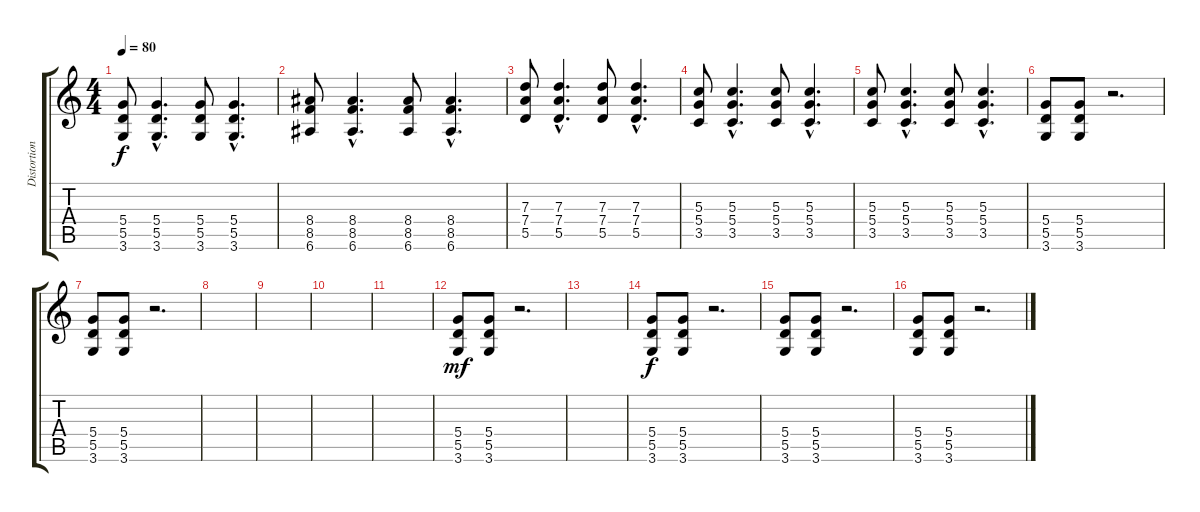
\track ("Distortion" "Distortion") {instrument distortionguitar}
\staff {score tabs}
\tuning (E4 B3 G3 D3 A2 E2) {hide}
\ts (4 4)
\tempo 80
\clef g2
\ks c
(5.4 5.5 3.6).8{dy f instrument overdrivenguitar} (5.4 5.5{hac} 3.6{hac}).4{d} (5.4 5.5 3.6).8 (5.4{hac} 5.5{hac} 3.6{hac}).4{d} |
(8.4 8.5 6.6).8 (8.4{hac} 8.5{hac} 6.6{hac}).4{d} (8.4 8.5 6.6).8 (8.4{hac} 8.5{hac} 6.6{hac}).4{d} |
(7.3 7.4 5.5).8 (7.3{hac} 7.4{hac} 5.5{hac}).4{d} (7.3 7.4 5.5).8 (7.3{hac} 7.4{hac} 5.5{hac}).4{d} |
(5.3 5.4 3.5).8 (5.3{hac} 5.4{hac} 3.5{hac}).4{d} (5.3 5.4 3.5).8 (5.3{hac} 5.4{hac} 3.5{hac}).4{d} |
(5.3 5.4 3.5).8 (5.3{hac} 5.4{hac} 3.5{hac}).4{d} (5.3 5.4 3.5).8 (5.3{hac} 5.4{hac} 3.5{hac}).4{d} |
(5.4 5.5 3.6).8{instrument distortionguitar} (5.4 5.5 3.6).8 r.2{d} |
(5.4 5.5 3.6).8 (5.4 5.5 3.6).8 r.2{d} |
|
|
|
|
(5.4 5.5 3.6).8{dy mf} (5.4 5.5 3.6).8 r.2{d} |
|
(5.4 5.5 3.6).8{dy f} (5.4 5.5 3.6).8 r.2{d} |
(5.4 5.5 3.6).8 (5.4 5.5 3.6).8 r.2{d} |
(5.4 5.5 3.6).8 (5.4 5.5 3.6).8 r.2{d}
